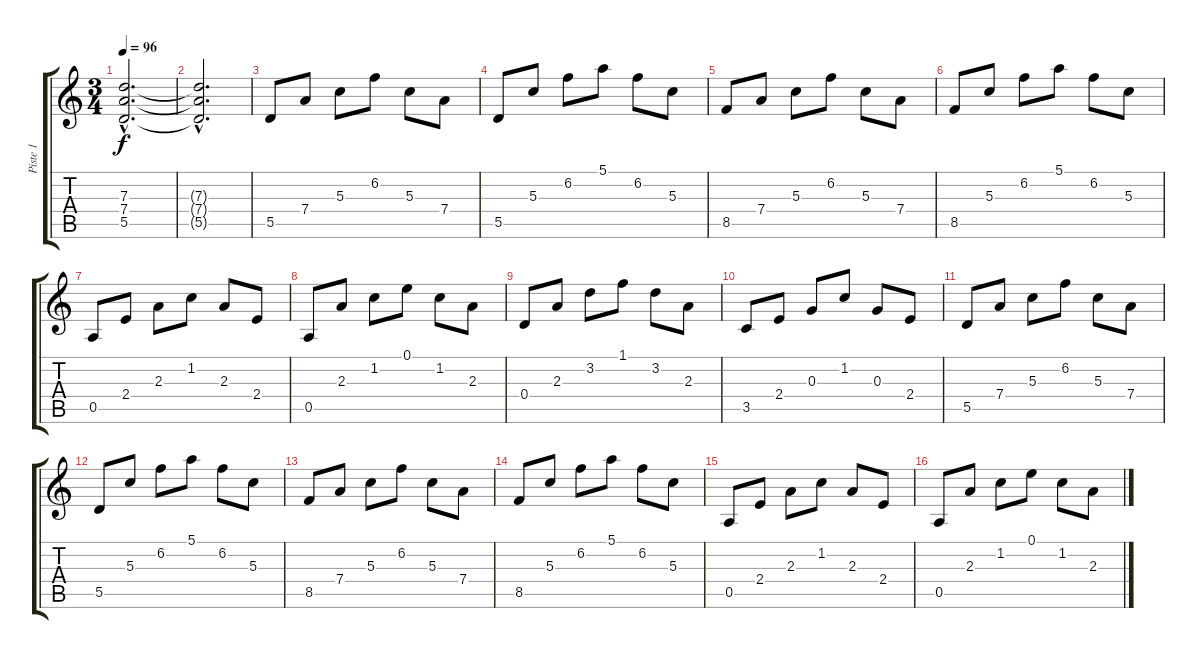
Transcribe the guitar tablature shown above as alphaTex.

\track ("Piste 1" "Piste 1") {instrument acousticguitarsteel}
\staff {score tabs}
\tuning (E4 B3 G3 D3 A2 E2) {hide}
\ts (3 4)
\tempo 96
\clef g2
\ks c
(7.3{hac} 7.4{hac} 5.5{hac}).2{d dy f} |
(7.3{hac t} 7.4{hac t} 5.5{hac t}).2{d} |
5.5.8{instrument acousticguitarsteel} 7.4.8 5.3.8 6.2.8 5.3.8 7.4.8 |
5.5.8 5.3.8 6.2.8 5.1.8 6.2.8 5.3.8 |
8.5.8 7.4.8 5.3.8 6.2.8 5.3.8 7.4.8 |
8.5.8 5.3.8 6.2.8 5.1.8 6.2.8 5.3.8 |
0.5.8 2.4.8 2.3.8 1.2.8 2.3.8 2.4.8 |
0.5.8 2.3.8 1.2.8 0.1.8 1.2.8 2.3.8 |
0.4.8 2.3.8 3.2.8 1.1.8 3.2.8 2.3.8 |
3.5.8 2.4.8 0.3.8 1.2.8 0.3.8 2.4.8 |
5.5.8 7.4.8 5.3.8 6.2.8 5.3.8 7.4.8 |
5.5.8 5.3.8 6.2.8 5.1.8 6.2.8 5.3.8 |
8.5.8 7.4.8 5.3.8 6.2.8 5.3.8 7.4.8 |
8.5.8 5.3.8 6.2.8 5.1.8 6.2.8 5.3.8 |
0.5.8 2.4.8 2.3.8 1.2.8 2.3.8 2.4.8 |
0.5.8 2.3.8 1.2.8 0.1.8 1.2.8 2.3.8
